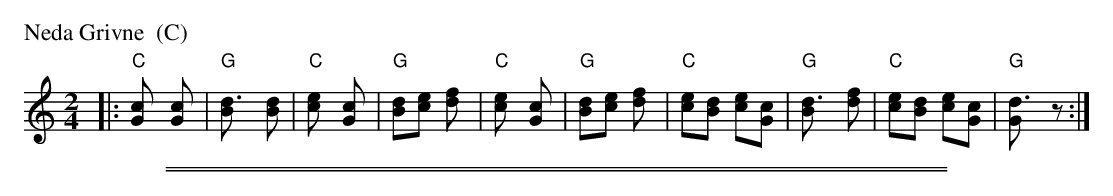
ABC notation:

X:1
P: Neda Grivne  (C)
M: 2/4
L: 1/8
K: C
|: "C"[c2G] [c2G] | "G"[d3B] [dB] \
| "C"[e2c] [c2G] | "G"[dB][ec] [f2d] \
| "C"[e2c] [c2G] | "G"[dB][ec] [f2d] \
| "C"[ec][dB] [ec][cG] | "G"[d3B] [fd] \
| "C"[ec][dB] [ec][cG] | "G"[d3G] z :|
